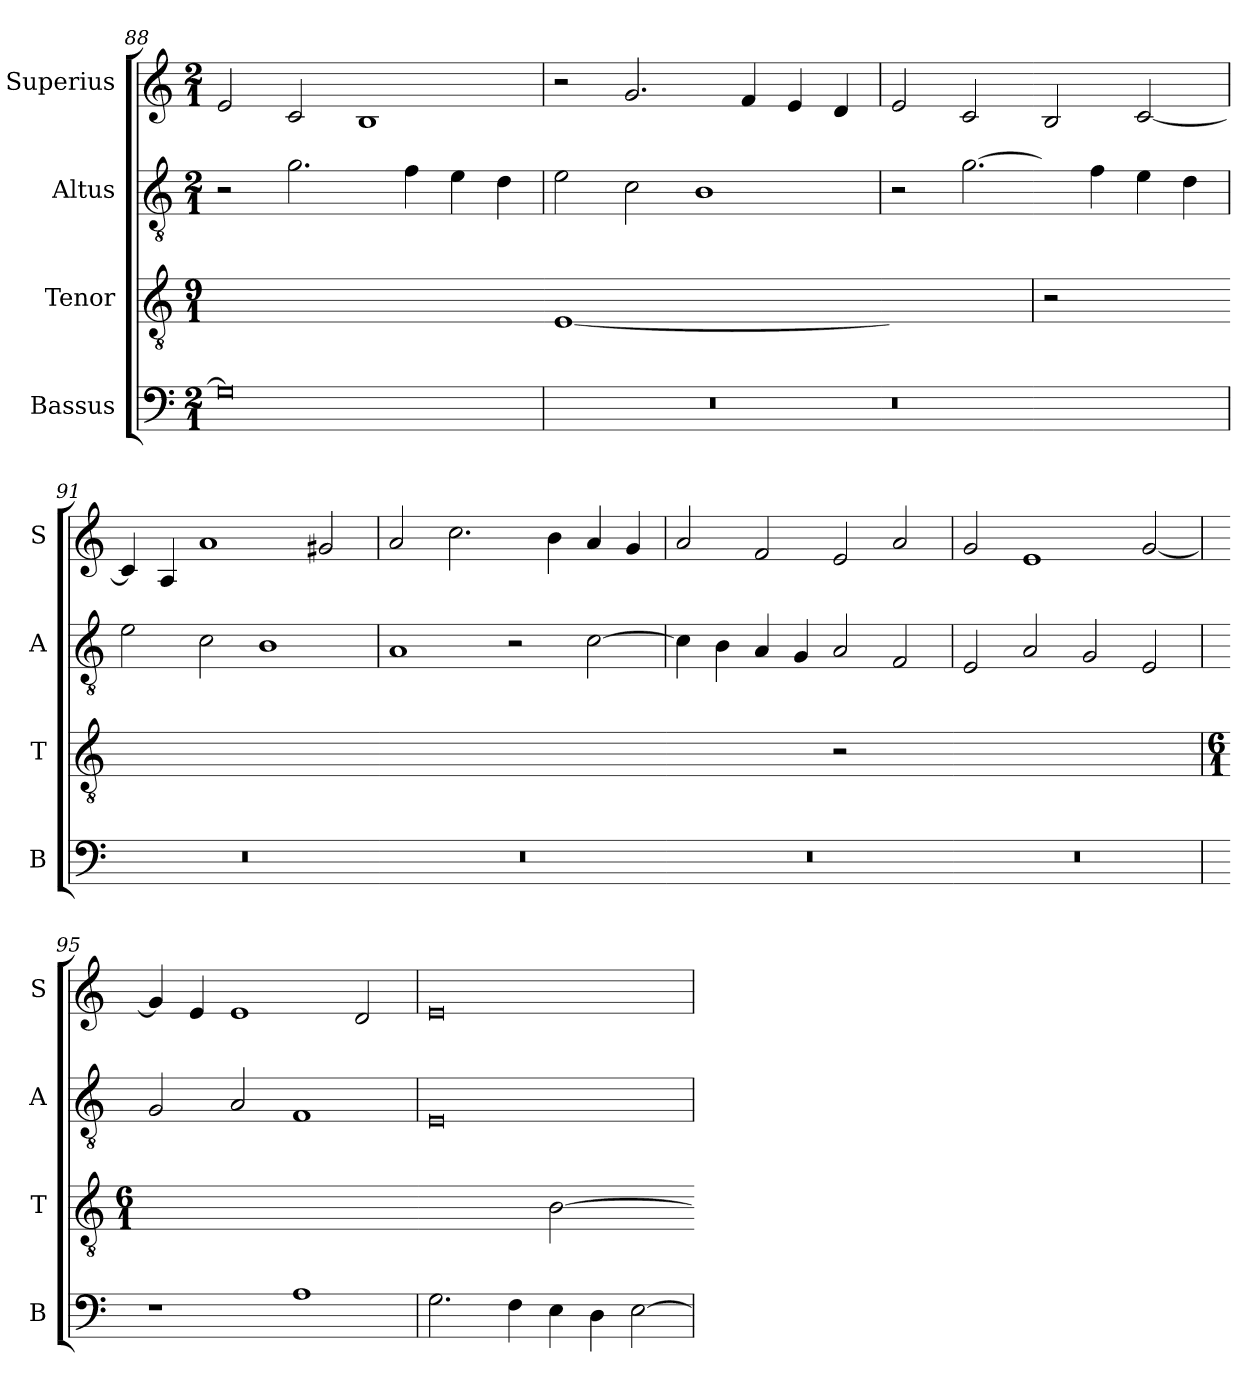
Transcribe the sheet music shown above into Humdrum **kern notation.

**kern	**kern	**kern	**kern
*part4	*part3	*part2	*part1
*staff4	*staff3	*staff2	*staff1
*I"Bassus	*I"Tenor	*I"Altus	*I"Superius
*I'B	*I'T	*I'A	*I'S
*clefF4	*clefGv2	*clefGv2	*clefG2
*k[]	*k[]	*k[]	*k[]
*M2/1	*M9/1	*M2/1	*M2/1
=88	=88	=88	=88
!	!LO:N:vis=1	!	!
0G]	0Eyy]	2r	2e/
.	.	2.g\	2c/
.	.	.	1B
.	.	4f\	.
.	.	4e\	.
.	.	4d\	.
=89	=89-	=89	=89
!	!LO:N:vis=1	!	!
0r	[0E	2e\	2r
.	.	2c\	2.g/
.	.	1B	.
.	.	.	4f/
.	.	.	4e/
.	.	.	4d/
=90	=90-	=90	=90
!LO:N:vis=0	!LO:N:vis=2	!	!
1r	1Eyy]	2r	2e/
!	!	!LO:N:vis=2.	!
.	.	[2g\	2c/
=-	=	=-	=-
!	!LO:N:vis=2	!	!
1ryy	1r	4g\yy]	2B/
.	.	4f\	.
.	.	4e\	[2c/
.	.	4d\	.
=91	=91-	=91	=91
!	!LO:N:vis=1	!	!
0r	0ryy	2e\	4c/]
.	.	.	4A/
.	.	2c\	1a
.	.	1B	.
.	.	.	2g#X/
=92	=92-	=92	=92
!	!LO:N:vis=1	!	!
0r	0r	1A	2a/
.	.	.	2.cc\
.	.	2r	.
.	.	.	4b\
.	.	[2c\	4a/
.	.	.	4g/
=93	=93-	=93	=93
!	!LO:N:vis=2	!	!
0r	1ryy	4c\]	2a/
.	.	4B\	.
.	.	4A/	2f/
.	.	4G/	.
!	!LO:N:vis=2	!	!
.	1r	2A/	2e/
.	.	2F/	2a/
=94	=94-	=94	=94
!	!LO:N:vis=1	!	!
0r	0ryy	2E/	2g/
.	.	2A/	1e
.	.	2G/	.
.	.	2E/	[2g/
=95	=95	=95	=95
*	*M6/1	*	*
!	!LO:N:vis=1	!	!
1r	0r	2G/	4g/]
.	.	.	4e/
.	.	2A/	1e
1A	.	1F	.
.	.	.	2d/
=96	=96-	=96	=96
!	!LO:N:vis=2	!	!
2.G\	1ryy	0E	0e
4F\	.	.	.
!	!LO:N:vis=2	!	!
4E\	[1B	.	.
4D\	.	.	.
[2E\	.	.	.
=	=-	=	=
*-	*-	*-	*-
